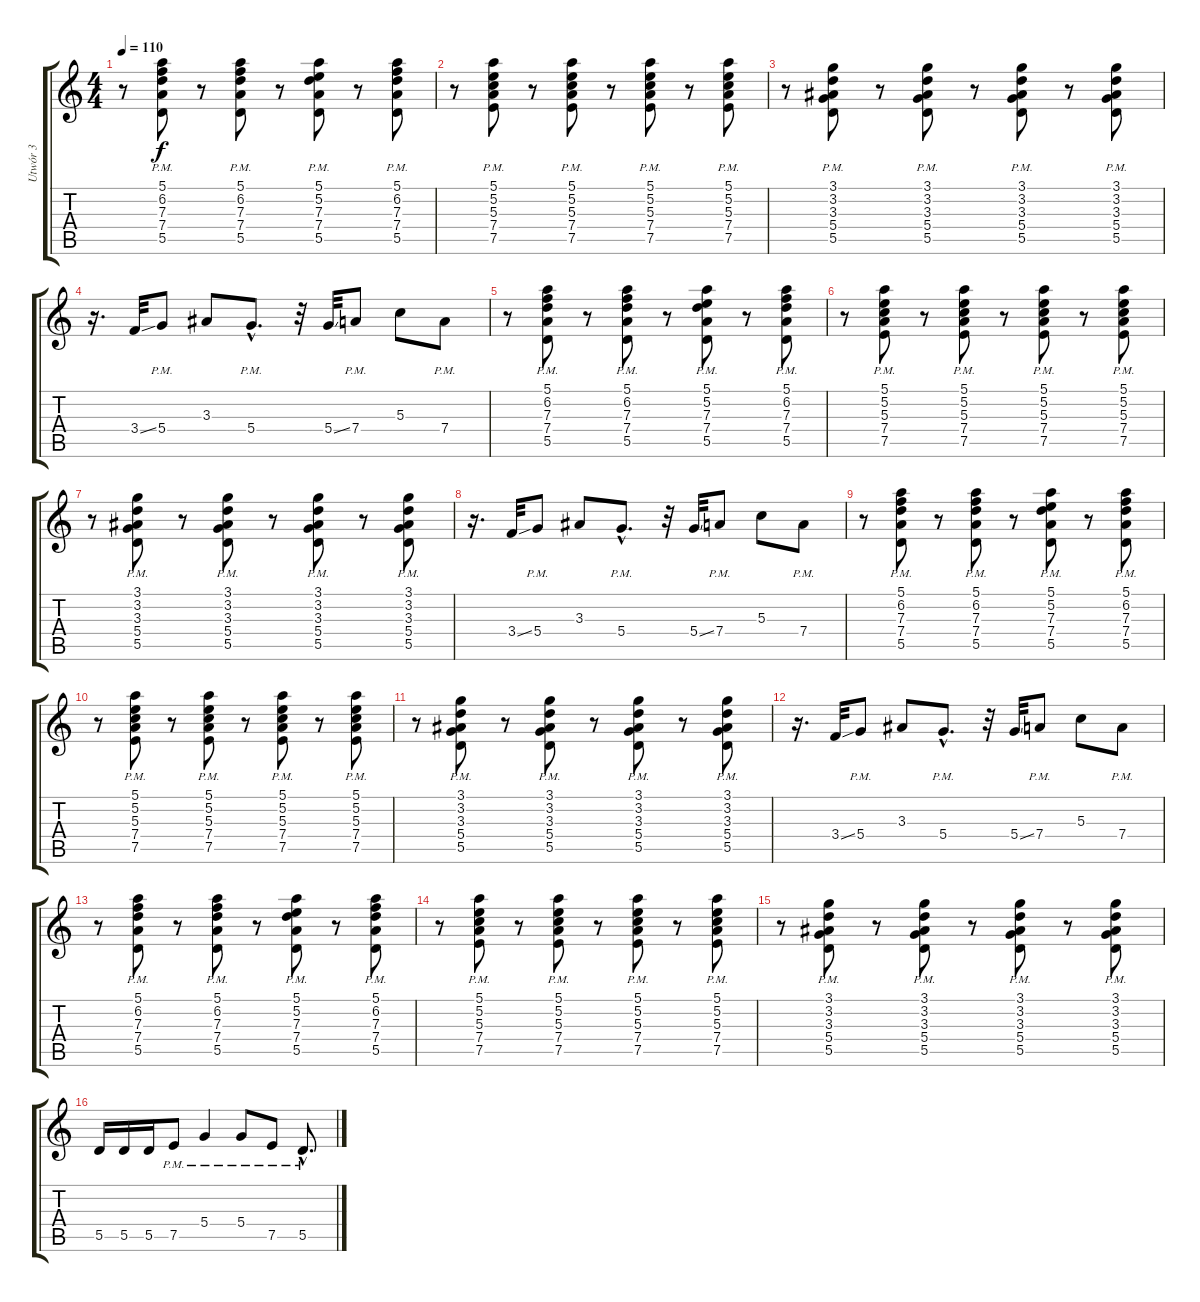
\track ("Utwór 3" "Utwór 3") {instrument electricguitarclean}
\staff {score tabs}
\tuning (E4 B3 G3 D3 A2 E2) {hide}
\ts (4 4)
\tempo 110
\clef g2
\ks c
r.8{dy f} (5.1{pm} 6.2{pm} 7.3{pm} 7.4{pm} 5.5{pm}).8 r.8 (5.1{pm} 6.2{pm} 7.3{pm} 7.4{pm} 5.5{pm}).8 r.8 (5.1{pm} 5.2{pm} 7.3{pm} 7.4{pm} 5.5{pm}).8 r.8 (5.1{pm} 6.2{pm} 7.3{pm} 7.4{pm} 5.5{pm}).8 |
r.8 (5.1{pm} 5.2{pm} 5.3{pm} 7.4{pm} 7.5{pm}).8 r.8 (5.1{pm} 5.2{pm} 5.3{pm} 7.4{pm} 7.5{pm}).8 r.8 (5.1{pm} 5.2{pm} 5.3{pm} 7.4{pm} 7.5{pm}).8 r.8 (5.1{pm} 5.2{pm} 5.3{pm} 7.4{pm} 7.5{pm}).8 |
r.8 (3.1{pm} 3.2{pm} 3.3{pm} 5.4{pm} 5.5{pm}).8 r.8 (3.1{pm} 3.2{pm} 3.3{pm} 5.4{pm} 5.5{pm}).8 r.8 (3.1{pm} 3.2{pm} 3.3{pm} 5.4{pm} 5.5{pm}).8 r.8 (3.1{pm} 3.2{pm} 3.3{pm} 5.4{pm} 5.5{pm}).8 |
r.16{d} 3.4{ss}.32 5.4{pm}.8 3.3.8 5.4{hac pm}.8{d} r.32 5.4{ss}.32 7.4{pm}.8 5.3.8 7.4{pm}.8 |
r.8 (5.1{pm} 6.2{pm} 7.3{pm} 7.4{pm} 5.5{pm}).8 r.8 (5.1{pm} 6.2{pm} 7.3{pm} 7.4{pm} 5.5{pm}).8 r.8 (5.1{pm} 5.2{pm} 7.3{pm} 7.4{pm} 5.5{pm}).8 r.8 (5.1{pm} 6.2{pm} 7.3{pm} 7.4{pm} 5.5{pm}).8 |
r.8 (5.1{pm} 5.2{pm} 5.3{pm} 7.4{pm} 7.5{pm}).8 r.8 (5.1{pm} 5.2{pm} 5.3{pm} 7.4{pm} 7.5{pm}).8 r.8 (5.1{pm} 5.2{pm} 5.3{pm} 7.4{pm} 7.5{pm}).8 r.8 (5.1{pm} 5.2{pm} 5.3{pm} 7.4{pm} 7.5{pm}).8 |
r.8 (3.1{pm} 3.2{pm} 3.3{pm} 5.4{pm} 5.5{pm}).8 r.8 (3.1{pm} 3.2{pm} 3.3{pm} 5.4{pm} 5.5{pm}).8 r.8 (3.1{pm} 3.2{pm} 3.3{pm} 5.4{pm} 5.5{pm}).8 r.8 (3.1{pm} 3.2{pm} 3.3{pm} 5.4{pm} 5.5{pm}).8 |
r.16{d} 3.4{ss}.32 5.4{pm}.8 3.3.8 5.4{hac pm}.8{d} r.32 5.4{ss}.32 7.4{pm}.8 5.3.8 7.4{pm}.8 |
r.8 (5.1{pm} 6.2{pm} 7.3{pm} 7.4{pm} 5.5{pm}).8 r.8 (5.1{pm} 6.2{pm} 7.3{pm} 7.4{pm} 5.5{pm}).8 r.8 (5.1{pm} 5.2{pm} 7.3{pm} 7.4{pm} 5.5{pm}).8 r.8 (5.1{pm} 6.2{pm} 7.3{pm} 7.4{pm} 5.5{pm}).8 |
r.8 (5.1{pm} 5.2{pm} 5.3{pm} 7.4{pm} 7.5{pm}).8 r.8 (5.1{pm} 5.2{pm} 5.3{pm} 7.4{pm} 7.5{pm}).8 r.8 (5.1{pm} 5.2{pm} 5.3{pm} 7.4{pm} 7.5{pm}).8 r.8 (5.1{pm} 5.2{pm} 5.3{pm} 7.4{pm} 7.5{pm}).8 |
r.8 (3.1{pm} 3.2{pm} 3.3{pm} 5.4{pm} 5.5{pm}).8 r.8 (3.1{pm} 3.2{pm} 3.3{pm} 5.4{pm} 5.5{pm}).8 r.8 (3.1{pm} 3.2{pm} 3.3{pm} 5.4{pm} 5.5{pm}).8 r.8 (3.1{pm} 3.2{pm} 3.3{pm} 5.4{pm} 5.5{pm}).8 |
r.16{d} 3.4{ss}.32 5.4{pm}.8 3.3.8 5.4{hac pm}.8{d} r.32 5.4{ss}.32 7.4{pm}.8 5.3.8 7.4{pm}.8 |
r.8 (5.1{pm} 6.2{pm} 7.3{pm} 7.4{pm} 5.5{pm}).8 r.8 (5.1{pm} 6.2{pm} 7.3{pm} 7.4{pm} 5.5{pm}).8 r.8 (5.1{pm} 5.2{pm} 7.3{pm} 7.4{pm} 5.5{pm}).8 r.8 (5.1{pm} 6.2{pm} 7.3{pm} 7.4{pm} 5.5{pm}).8 |
r.8 (5.1{pm} 5.2{pm} 5.3{pm} 7.4{pm} 7.5{pm}).8 r.8 (5.1{pm} 5.2{pm} 5.3{pm} 7.4{pm} 7.5{pm}).8 r.8 (5.1{pm} 5.2{pm} 5.3{pm} 7.4{pm} 7.5{pm}).8 r.8 (5.1{pm} 5.2{pm} 5.3{pm} 7.4{pm} 7.5{pm}).8 |
r.8 (3.1{pm} 3.2{pm} 3.3{pm} 5.4{pm} 5.5{pm}).8 r.8 (3.1{pm} 3.2{pm} 3.3{pm} 5.4{pm} 5.5{pm}).8 r.8 (3.1{pm} 3.2{pm} 3.3{pm} 5.4{pm} 5.5{pm}).8 r.8 (3.1{pm} 3.2{pm} 3.3{pm} 5.4{pm} 5.5{pm}).8 |
5.5.16 5.5.16 5.5.16 7.5{pm}.8 5.4{pm}.4 5.4{pm}.8 7.5{pm}.8 5.5{hac pm}.8{d}
